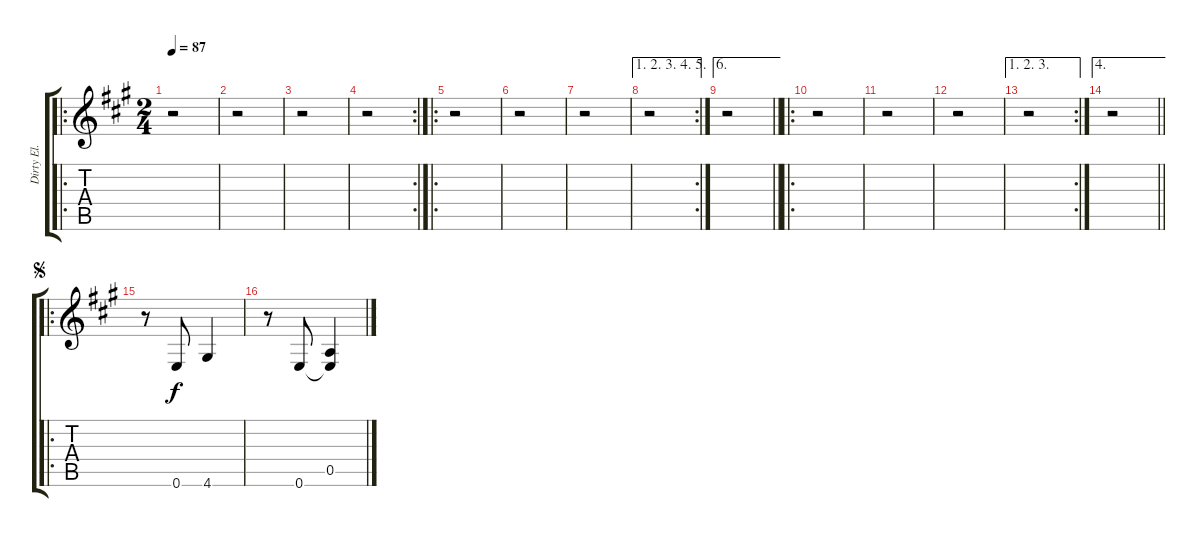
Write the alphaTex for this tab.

\track ("Dirty El. Guitar" "Dirty El. ") {instrument electricguitarclean}
\staff {score tabs}
\tuning (E4 B3 G3 D3 A2 E2) {hide}
\ro
\ts (2 4)
\tempo 87
\clef g2
\ks a
r.2{dy f instrument electricguitarclean} |
r.2 |
r.2 |
\rc 2
r.2 |
\ro
r.2 |
r.2 |
r.2 |
\ae (1 2 3 4 5)
\rc 2
r.2 |
\ae 6
\barLineRight lightlight
r.2 |
\ro
r.2 |
r.2 |
r.2 |
\ae (1 2 3)
\rc 2
r.2 |
\ae 4
\barLineRight lightlight
r.2 |
\ro
\jump segno
r.8 0.6.8 4.6.4 |
r.8 0.6.8 (0.5 0.6{t}).4
